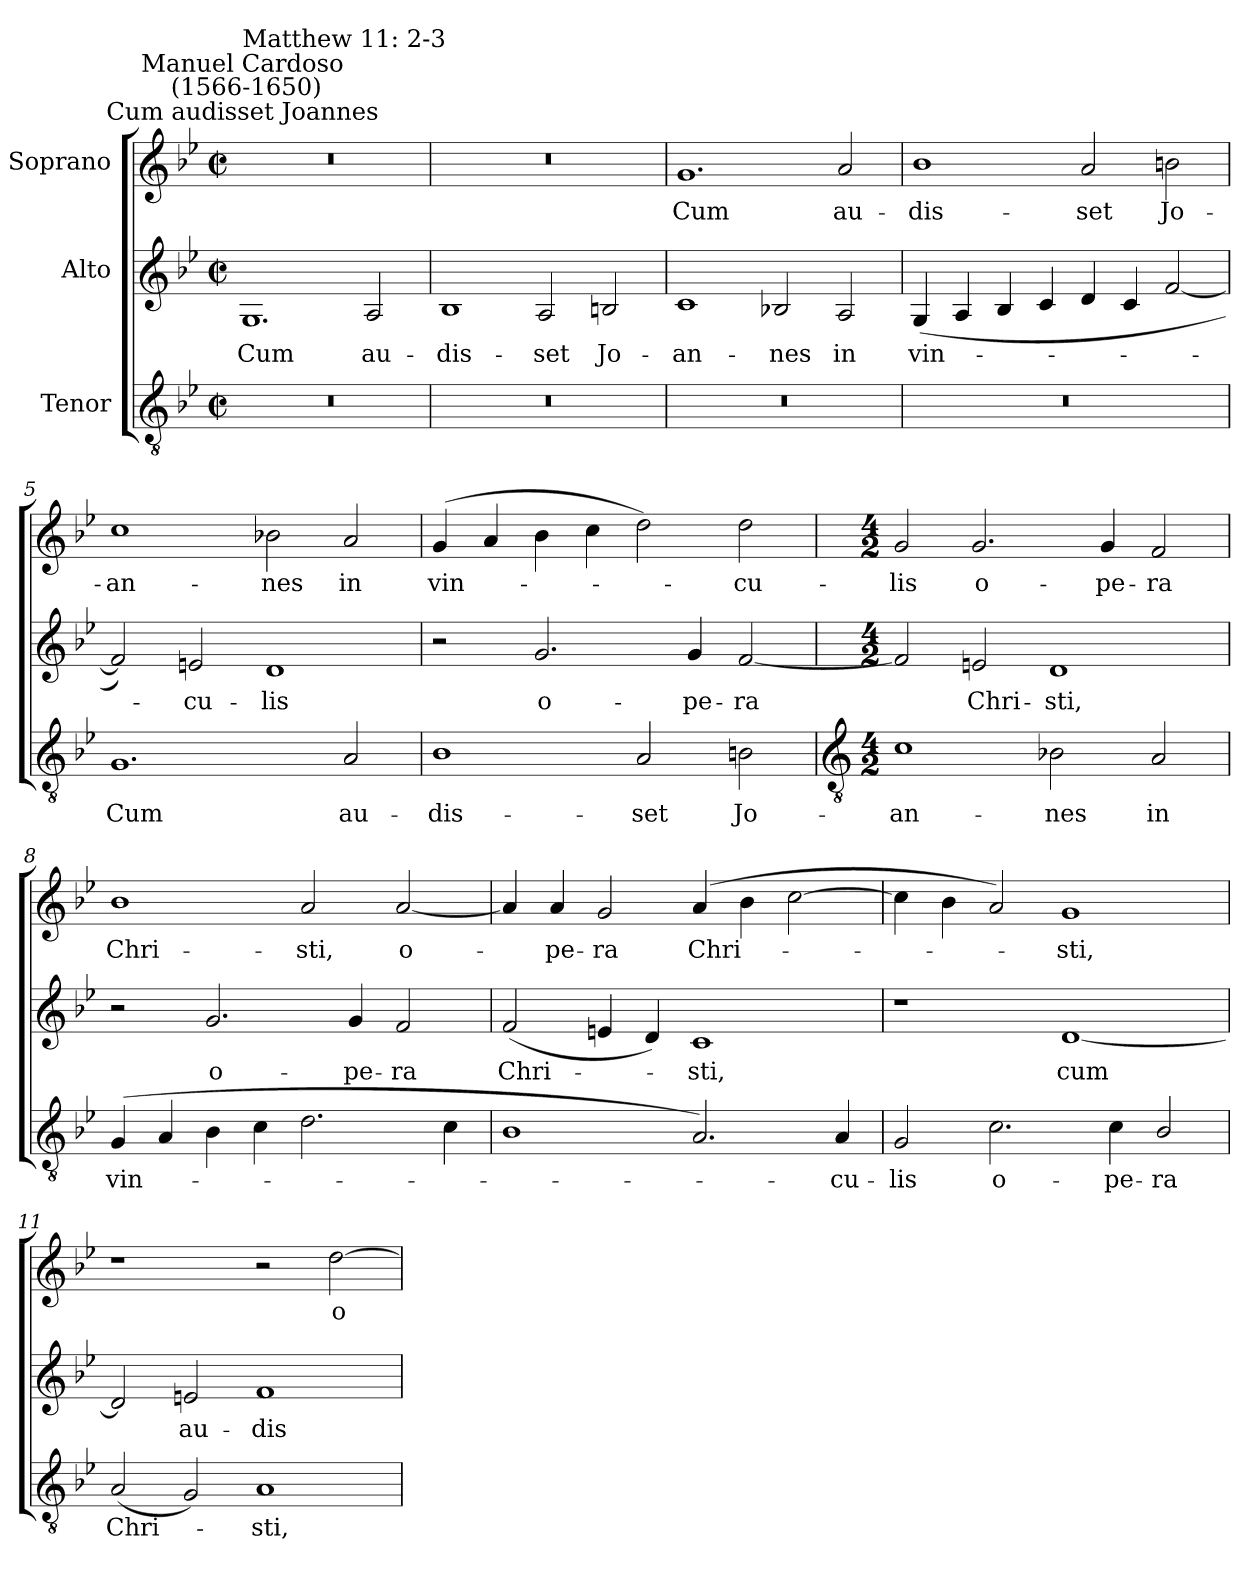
**kern	**text	**kern	**text	**kern	**text
*part3	*part3	*part2	*part2	*part1	*part1
*staff3	*staff3	*staff2	*staff2	*staff1	*staff1
*I"Tenor	*	*I"Alto	*	*I"Soprano	*
*clefGv2	*	*clefG2	*	*clefG2	*
*k[b-e-]	*	*k[b-e-]	*	*k[b-e-]	*
*B-:	*	*B-:	*	*B-:	*
*M4/2	*	*M4/2	*	*M4/2	*
*met(c|)	*	*met(c|)	*	*met(c|)	*
=1	=1	=1	=1	=1	=1
!	!	!	!	!LO:TX:a:cj:t=Cum audisset Joannes	!
!	!	!	!	!LO:TX:a:cj:t=Manuel Cardoso\n (1566-1650)	!
!	!	!	!	!LO:TX:a:t=Matthew 11&colon; 2-3	!
!	!	!	!LO:LY:b	!	!
0r	.	1.G	Cum	0r	.
!	!	!	!LO:LY:b	!	!
.	.	2A	au-	.	.
=2	=2	=2	=2	=2	=2
!	!	!	!LO:LY:b	!	!
0r	.	1B-	-dis-	0r	.
!	!	!	!LO:LY:b	!	!
.	.	2A	-set	.	.
!	!	!	!LO:LY:b	!	!
.	.	2Bn	Jo-	.	.
=3	=3	=3	=3	=3	=3
!	!	!	!LO:LY:b	!	!LO:LY:b
0r	.	1c	-an-	1.g	Cum
!	!	!	!LO:LY:b	!	!
.	.	2B-X	-nes	.	.
!	!	!	!LO:LY:b	!	!LO:LY:b
.	.	2A	in	2a	au-
=4	=4	=4	=4	=4	=4
!	!	!	!LO:LY:b	!	!LO:LY:b
0r	.	(<4G	vin-	1b-	-dis-
.	.	4A	.	.	.
.	.	4B-	.	.	.
.	.	4c	.	.	.
!	!	!	!	!	!LO:LY:b
.	.	4d	.	2a	-set
.	.	4c	.	.	.
!	!	!	!	!	!LO:LY:b
.	.	[2f	.	2bn	Jo-
=5	=5	=5	=5	=5	=5
!	!LO:LY:b	!	!	!	!LO:LY:b
1.G	Cum	2f])	.	1cc	-an-
!	!	!	!LO:LY:b	!	!
.	.	2en	cu-	.	.
!	!	!	!LO:LY:b	!	!LO:LY:b
.	.	1d	-lis	2b-X	-nes
!	!LO:LY:b	!	!	!	!LO:LY:b
2A	au-	.	.	2a/	in
=6	=6	=6	=6	=6	=6
!	!LO:LY:b	!	!	!	!LO:LY:b
1B-	-dis-	2r	.	(>4g	vin-
.	.	.	.	4a	.
!	!	!	!LO:LY:b	!	!
.	.	2.g	o-	4b-	.
.	.	.	.	4cc	.
!	!LO:LY:b	!	!	!	!
2A	-set	.	.	2dd)	.
!	!	!	!LO:LY:b	!	!
.	.	4g	-pe-	.	.
!	!LO:LY:b	!	!LO:LY:b	!	!LO:LY:b
2Bn	Jo-	[2f	-ra	2dd	cu-
!!LO:LB:g=z
=7	=7	=7	=7	=7	=7
*clefGv2	*	*	*	*	*
*M4/2	*	*M4/2	*	*M4/2	*
!	!LO:LY:b	!	!	!	!LO:LY:b
1c	-an-	2f]	.	2g	-lis
!	!	!	!LO:LY:b	!	!LO:LY:b
.	.	2en	Chri-	2.g	o-
!	!LO:LY:b	!	!LO:LY:b	!	!
2B-X	-nes	1d	-sti,	.	.
!	!	!	!	!	!LO:LY:b
.	.	.	.	4g	-pe-
!	!LO:LY:b	!	!	!	!LO:LY:b
2A/	in	.	.	2f	-ra
=8	=8	=8	=8	=8	=8
!	!LO:LY:b	!	!	!	!LO:LY:b
(<4G	vin-	2r	.	1b-	Chri-
4A	.	.	.	.	.
!	!	!	!LO:LY:b	!	!
4B-	.	2.g	o-	.	.
4c	.	.	.	.	.
!	!	!	!	!	!LO:LY:b
2.d	.	.	.	2a/	-sti,
!	!	!	!LO:LY:b	!	!
.	.	4g	-pe-	.	.
!	!	!	!LO:LY:b	!	!LO:LY:b
.	.	2f	-ra	[2a/	o-
4c	.	.	.	.	.
=9	=9	=9	=9	=9	=9
!	!	!	!LO:LY:b	!	!
1B-	.	(<2f	Chri-	4a/]	.
!	!	!	!	!	!LO:LY:b
.	.	.	.	4a/	pe-
!	!	!	!	!	!LO:LY:b
.	.	4en	.	2g	-ra
.	.	4d)	.	.	.
!	!	!	!LO:LY:b	!	!LO:LY:b
2.A/)	.	1c	sti,	(>4a	Chri-
.	.	.	.	4b-	.
.	.	.	.	[2cc	.
!	!LO:LY:b	!	!	!	!
4A/	cu-	.	.	.	.
=10	=10	=10	=10	=10	=10
!	!LO:LY:b	!	!	!	!
2G	-lis	1r	.	4cc]	.
.	.	.	.	4b-	.
!	!LO:LY:b	!	!	!	!
2.c	o-	.	.	2a/)	.
!	!	!	!LO:LY:b	!	!LO:LY:b
.	.	[1d	cum	1g	sti,
!	!LO:LY:b	!	!	!	!
4c	-pe-	.	.	.	.
!	!LO:LY:b	!	!	!	!
2B-/	-ra	.	.	.	.
=11	=11	=11	=11	=11	=11
!	!LO:LY:b	!	!	!	!
(<2A/	Chri-	2d]	.	1r	.
!	!	!	!LO:LY:b	!	!
2G)	.	2en	au-	.	.
!	!LO:LY:b	!	!LO:LY:b	!	!
1A/	sti,	1f	-dis-	2r	.
!	!	!	!	!	!LO:LY:b
.	.	.	.	[2dd	o-
=	=	=	=	=	=
*-	*-	*-	*-	*-	*-
